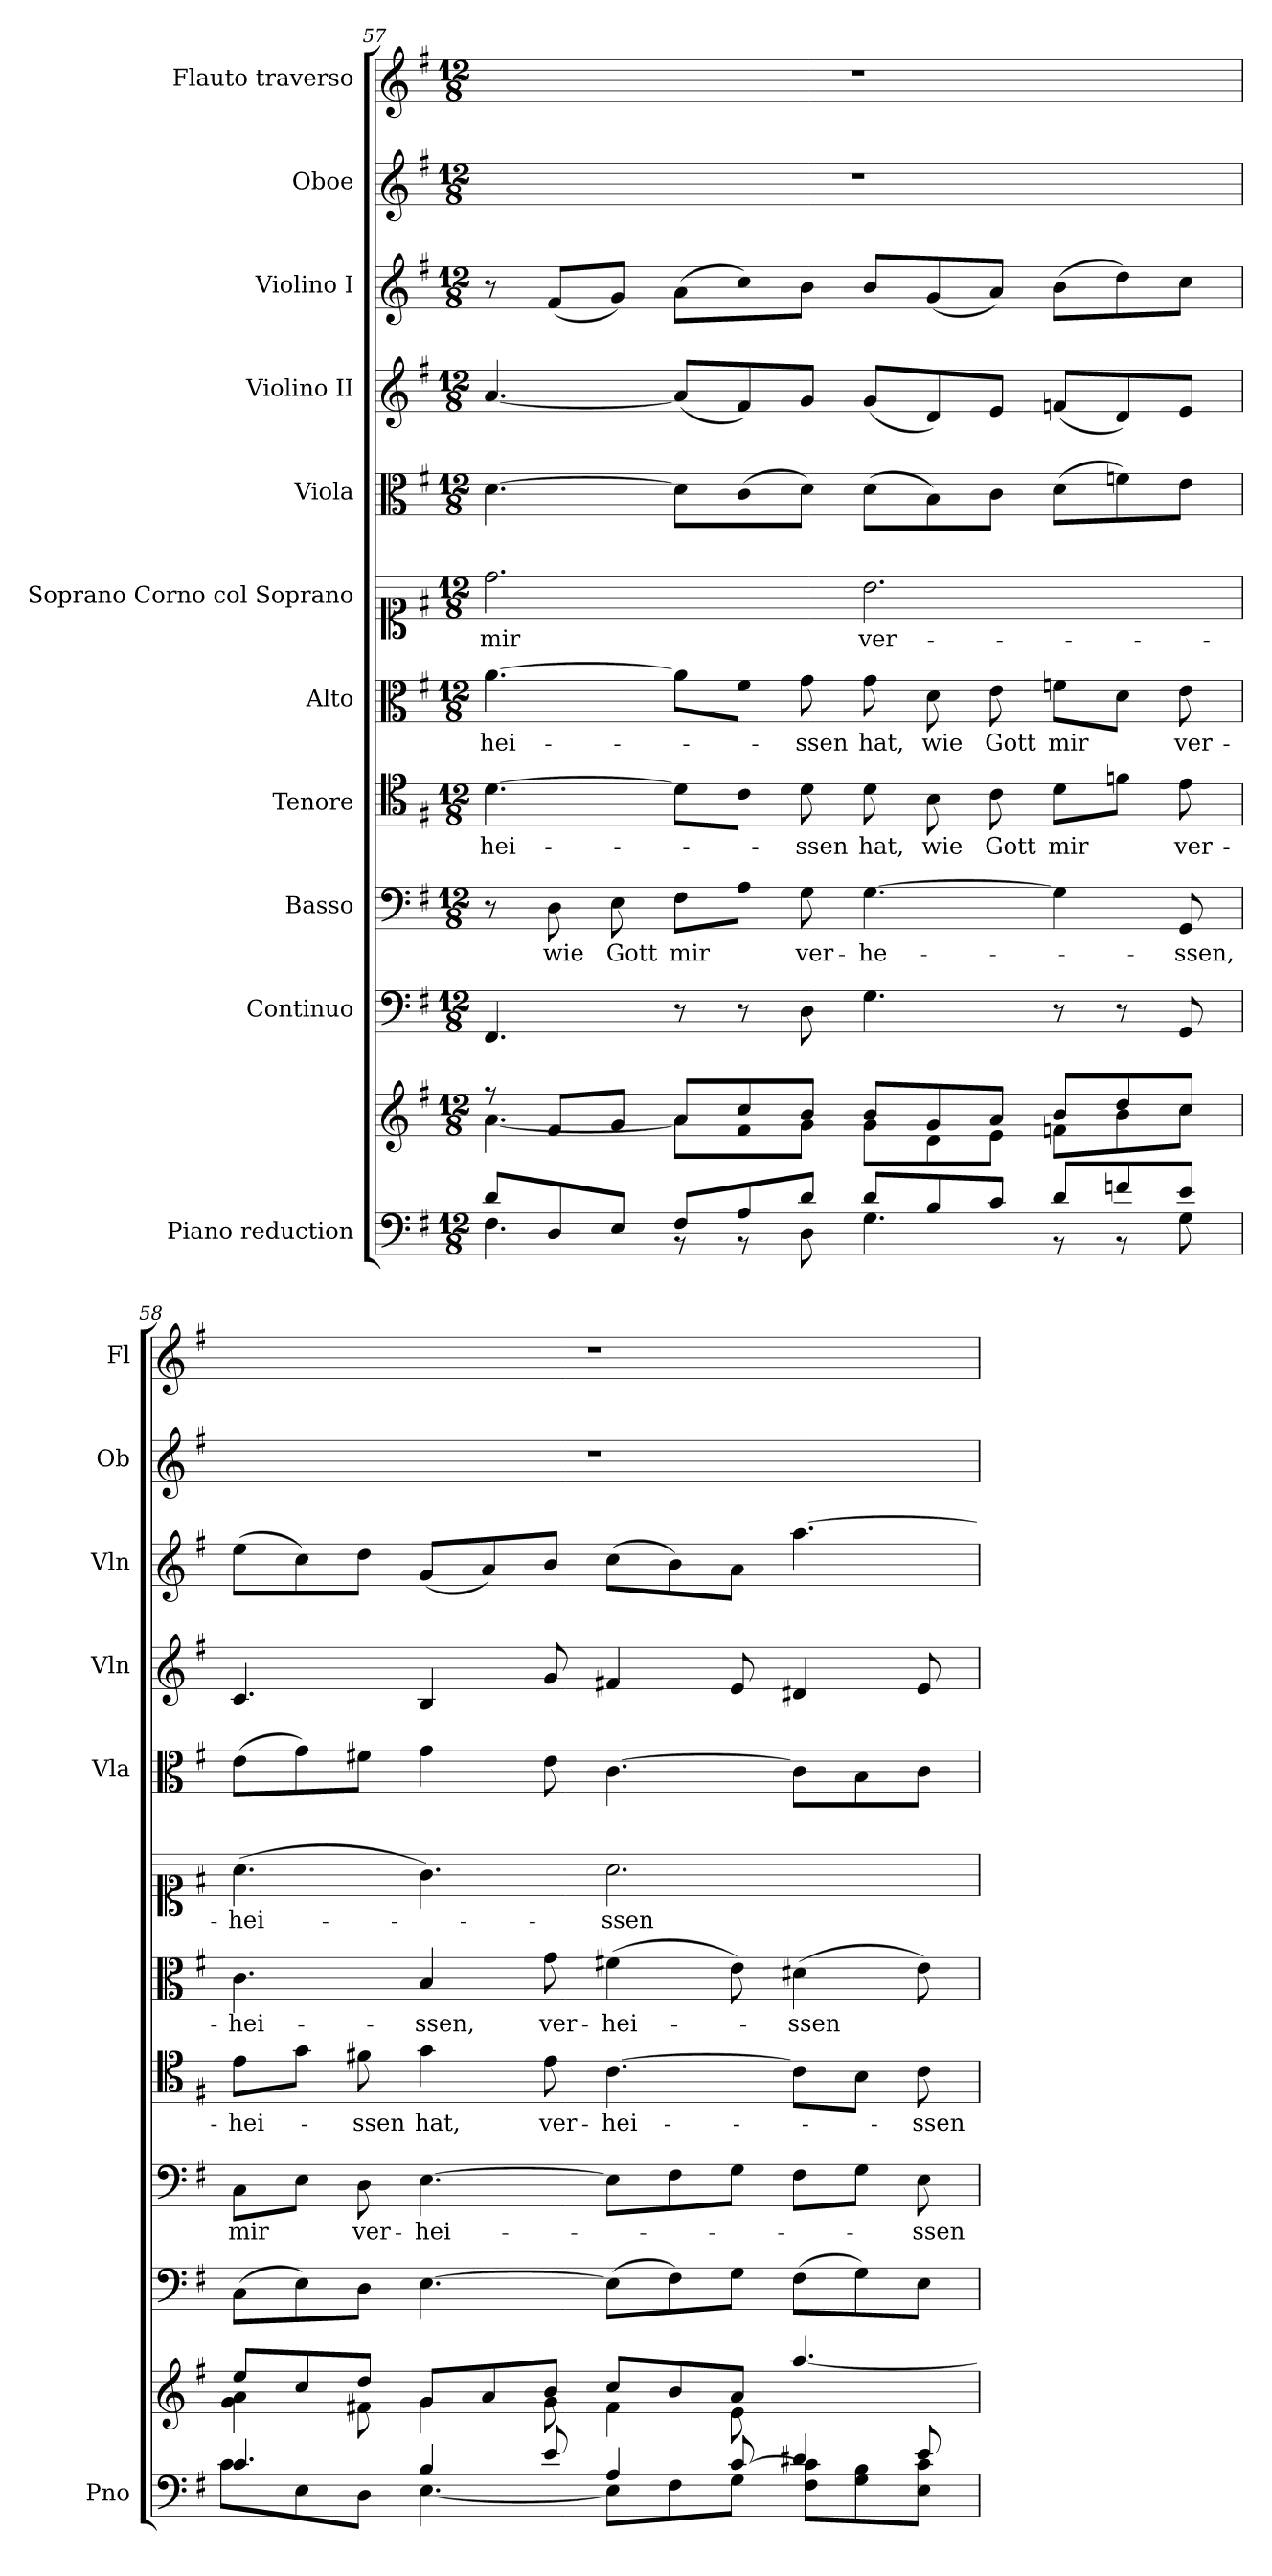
**kern	**kern	**kern	**kern	**text	**kern	**text	**kern	**text	**kern	**text	**kern	**kern	**kern	**kern	**kern
*part11	*part11	*part10	*part9	*part9	*part8	*part8	*part7	*part7	*part6	*part6	*part5	*part4	*part3	*part2	*part1
*staff12	*staff11	*staff10	*staff9	*staff9	*staff8	*staff8	*staff7	*staff7	*staff6	*staff6	*staff5	*staff4	*staff3	*staff2	*staff1
*I"Piano reduction	*	*I"Continuo	*I"Basso	*	*I"Tenore	*	*I"Alto	*	*I"Soprano Corno col Soprano	*	*I"Viola	*I"Violino II	*I"Violino I	*I"Oboe	*I"Flauto traverso
*I'Pno	*	*	*	*	*	*	*	*	*	*	*I'Vla	*I'Vln	*I'Vln	*I'Ob	*I'Fl
!!LO:PB:g=z
*clefF4	*clefG2	*clefF4	*clefF4	*	*clefC4	*	*clefC3	*	*clefC1	*	*clefC3	*clefG2	*clefG2	*clefG2	*clefG2
*k[f#]	*k[f#]	*k[f#]	*k[f#]	*	*k[f#]	*	*k[f#]	*	*k[f#]	*	*k[f#]	*k[f#]	*k[f#]	*k[f#]	*k[f#]
*M12/8	*M12/8	*M12/8	*M12/8	*	*M12/8	*	*M12/8	*	*M12/8	*	*M12/8	*M12/8	*M12/8	*M12/8	*M12/8
=57	=57	=57	=57	=57	=57	=57	=57	=57	=57	=57	=57	=57	=57	=57	=57
*^	*^	*	*	*	*	*	*	*	*	*	*	*	*	*	*
!	!	!	!	!	!	!	!	!LO:LY:b	!	!LO:LY:b	!	!LO:LY:b	!	!	!	!	!
8d/L	4.F#\	8r	[4.a\	4.FF#/	8r	.	[4.d\	-hei-	[4.a\	-hei-	2.dd\	mir	[4.d\	[4.a/	8r	1.r	1.r
!	!	!	!	!	!	!LO:LY:b	!	!	!	!	!	!	!	!	!	!	!
8D/	.	8f#/L	.	.	8D\	wie	.	.	.	.	.	.	.	.	(8f#/L	.	.
!	!	!	!	!	!	!LO:LY:b	!	!	!	!	!	!	!	!	!	!	!
8E/J	.	8g/J	.	.	8E\	Gott	.	.	.	.	.	.	.	.	8g/J)	.	.
!	!	!	!	!	!	!LO:LY:b	!	!	!	!	!	!	!	!	!	!	!
8F#/L	8r	8a/L	8a\L]	8r	8F#\L	mir	8d\L]	.	8a\L]	.	.	.	8d\L]	(8a/L]	(8a\L	.	.
8A/	8r	8cc/	8f#\	8r	8A\J	.	8c\J	.	8f#\J	.	.	.	(8c\	8f#/)	8cc\)	.	.
!	!	!	!	!	!	!LO:LY:b	!	!LO:LY:b	!	!LO:LY:b	!	!	!	!	!	!	!
8d/J	8D\	8b/J	8g\J	8D\	8G\	ver-	8d\	-ssen	8g\	-ssen	.	.	8d\J)	8g/J	8b\J	.	.
!	!	!	!	!	!	!LO:LY:b	!	!LO:LY:b	!	!LO:LY:b	!	!LO:LY:b	!	!	!	!	!
8d/L	4.G\	8b/L	8g\L	4.G\	[4.G\	-he-	8d\	hat,	8g\	hat,	2.b\	ver-	(8d\L	(8g/L	8b/L	.	.
!	!	!	!	!	!	!	!	!LO:LY:b	!	!LO:LY:b	!	!	!	!	!	!	!
8B/	.	8g/	8d\	.	.	.	8B\	wie	8d\	wie	.	.	8B\)	8d/)	(8g/	.	.
!	!	!	!	!	!	!	!	!LO:LY:b	!	!LO:LY:b	!	!	!	!	!	!	!
8c/J	.	8a/J	8e\J	.	.	.	8c\	Gott	8e\	Gott	.	.	8c\J	8e/J	8a/J)	.	.
!	!	!	!	!	!	!	!	!LO:LY:b	!	!LO:LY:b	!	!	!	!	!	!	!
8d/L	8r	8b/L	8fn\L	8r	4G\]	.	8d\L	mir	8fn\L	mir	.	.	(8d\L	(8fn/L	(8b\L	.	.
8fn/	8r	8dd/	8b\	8r	.	.	8fn\J	.	8d\J	.	.	.	8fn\)	8d/)	8dd\)	.	.
!	!	!	!	!	!	!LO:LY:b	!	!LO:LY:b	!	!LO:LY:b	!	!	!	!	!	!	!
8e/J	8G\	8cc/J	8cc\J	8GG/	8GG/	-ssen,	8e\	ver-	8e\	ver-	.	.	8e\J	8e/J	8cc\J	.	.
=58	=58	=58	=58	=58	=58	=58	=58	=58	=58	=58	=58	=58	=58	=58	=58	=58	=58
!	!	!	!	!	!	!LO:LY:b	!	!LO:LY:b	!	!LO:LY:b	!	!LO:LY:b	!	!	!	!	!
4.c/	8c\L	8ee/L	4g\ 4a\	(8C\L	8C\L	mir	8e\L	-hei-	4.c\	-hei-	(4.a\	-hei-	(8e\L	4.c/	(8ee\L	1.r	1.r
.	8E\	8cc/	.	8E\)	8E\J	.	8g\J	.	.	.	.	.	8g\)	.	8cc\)	.	.
!	!	!	!	!	!	!LO:LY:b	!	!LO:LY:b	!	!	!	!	!	!	!	!	!
.	8D\J	8dd/J	8f#X\	8D\J	8D\	ver-	8f#X\	-ssen	.	.	.	.	8f#X\J	.	8dd\J	.	.
!	!	!	!	!	!	!LO:LY:b	!	!LO:LY:b	!	!LO:LY:b	!	!	!	!	!	!	!
4B/	[4.E\	8g/L	4g\	[4.E\	[4.E\	-hei-	4g\	hat,	4B/	-ssen,	4.g\)	.	4g\	4B/	(8g/L	.	.
.	.	8a/	.	.	.	.	.	.	.	.	.	.	.	.	8a/)	.	.
!	!	!	!	!	!	!	!	!LO:LY:b	!	!LO:LY:b	!	!	!	!	!	!	!
8e/	.	8b/J	8g\	.	.	.	8e\	ver-	8g\	ver-	.	.	8e\	8g/	8b/J	.	.
!	!	!	!	!	!	!	!	!LO:LY:b	!	!LO:LY:b	!	!LO:LY:b	!	!	!	!	!
4A/	8E\L]	8cc/L	4f#\	(8E\L]	8E\L]	.	[4.c\	-hei-	(4f#X\	-hei-	2.a\	-ssen	[4.c\	4f#X/	(8cc\L	.	.
.	8F#\	8b/	.	8F#\)	8F#\	.	.	.	.	.	.	.	.	.	8b\)	.	.
[<8c/	8G\J	8a/J	8e\	8G\J	8G\J	.	.	.	8e\)	.	.	.	.	8e/	8a\J	.	.
!	!	!	!	!	!	!	!	!	!	!LO:LY:b	!	!	!	!	!	!	!
4d#X/	8F#\ 8c\]L	[>4.aa/	4.ryy	(8F#\L	8F#\L	.	8c\L]	.	(4d#X\	-ssen	.	.	8c\L]	4d#X/	[4.aa\	.	.
.	8G\ 8B\	.	.	8G\)	8G\J	.	8B\J	.	.	.	.	.	8B\	.	.	.	.
!	!	!	!	!	!	!LO:LY:b	!	!LO:LY:b	!	!	!	!	!	!	!	!	!
8e/	8E\ 8c\J	.	.	8E\J	8E\	-ssen	8c\	-ssen	8e\)	.	.	.	8c\J	8e/	.	.	.
*v	*v	*	*	*	*	*	*	*	*	*	*	*	*	*	*	*	*
*	*v	*v	*	*	*	*	*	*	*	*	*	*	*	*	*	*
=	=	=	=	=	=	=	=	=	=	=	=	=	=	=	=
*-	*-	*-	*-	*-	*-	*-	*-	*-	*-	*-	*-	*-	*-	*-	*-
